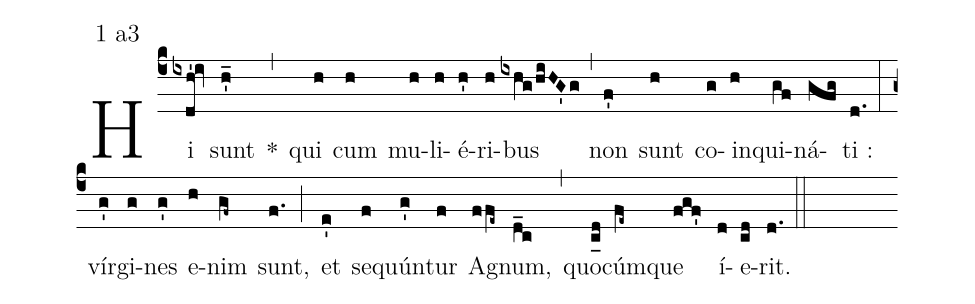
mode:1 a3;
%%
(c4) Hi(ixdh'!iv) sunt(h'_) *(,) qui(h) cum(h) mu(h)li(h)é(h')ri(h)bus(ixhg/hiHG'g) (,) non(f') sunt(h) co(g)in(h)qui(gf)ná(gfg)ti :(d.) (:) vír(g')gi(g)nes(g') e(h)nim(gf~) sunt,(f.) (;) et(e') se(f)quún(g')tur(f) A(ffe~)gnum,(d_c) (,) quo(c_[ll:1]d)cúm(fe~)que(fgf') í(d)e(cd)rit.(d.) (::)
